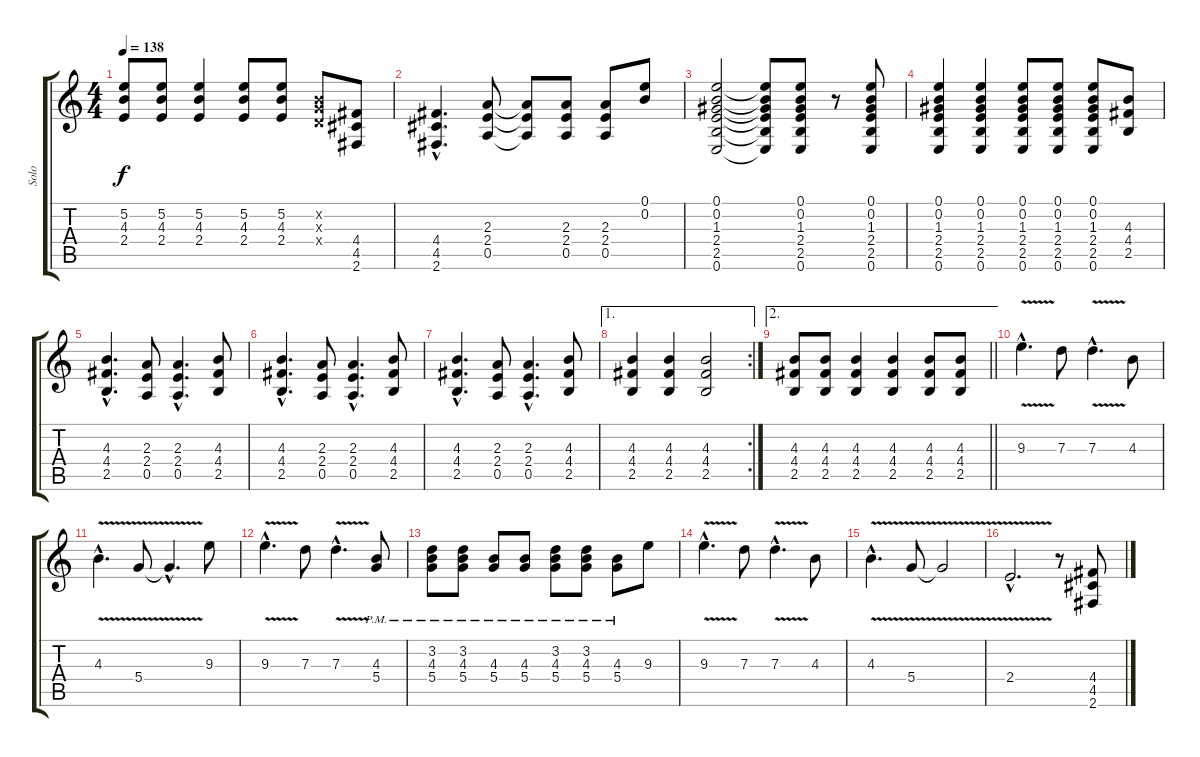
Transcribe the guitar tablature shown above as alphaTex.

\track ("Solo" "Solo") {instrument overdrivenguitar}
\staff {score tabs}
\tuning (E4 B3 G3 D3 A2 E2) {hide}
\ts (4 4)
\tempo 138
\clef g2
\ks c
(5.2{t} 4.3{t} 2.4{t}).8{dy f} (5.2 4.3 2.4).8 (5.2 4.3 2.4).4 (5.2 4.3 2.4).8 (5.2 4.3 2.4).8 (0.2{x} 0.3{x} 0.4{x}).8 (4.4 4.5 2.6).8 |
(4.4{hac} 4.5{hac} 2.6{hac}).4{d} (2.3 2.4 0.5).8 (2.3{t} 2.4{t} 0.5{t}).8 (2.3 2.4 0.5).8 (2.3 2.4 0.5).8 (0.1 0.2).8 |
(0.1 0.2 1.3 2.4 2.5 0.6).2 (0.1{t} 0.2{t} 1.3{t} 2.4{t} 2.5{t} 0.6{t}).8 (0.1 0.2 1.3 2.4 2.5 0.6).8 r.8 (0.1 0.2 1.3 2.4 2.5 0.6).8 |
(0.1 0.2 1.3 2.4 2.5 0.6).4 (0.1 0.2 1.3 2.4 2.5 0.6).4 (0.1 0.2 1.3 2.4 2.5 0.6).8 (0.1 0.2 1.3 2.4 2.5 0.6).8 (0.1 0.2 1.3 2.4 2.5 0.6).8 (4.3 4.4 2.5).8 |
(4.3{hac} 4.4{hac} 2.5{hac}).4{d} (2.3 2.4 0.5).8 (2.3{hac} 2.4{hac} 0.5{hac}).4{d} (4.3 4.4 2.5).8 |
(4.3{hac} 4.4{hac} 2.5{hac}).4{d} (2.3 2.4 0.5).8 (2.3{hac} 2.4{hac} 0.5{hac}).4{d} (4.3 4.4 2.5).8 |
(4.3{hac} 4.4{hac} 2.5{hac}).4{d} (2.3 2.4 0.5).8 (2.3{hac} 2.4{hac} 0.5{hac}).4{d} (4.3 4.4 2.5).8 |
\ae 1
\rc 2
(4.3 4.4 2.5).4 (4.3 4.4 2.5).4 (4.3 4.4 2.5).2 |
\ae 2
\barLineRight lightlight
(4.3 4.4 2.5).8 (4.3 4.4 2.5).8 (4.3 4.4 2.5).4 (4.3 4.4 2.5).4 (4.3 4.4 2.5).8 (4.3 4.4 2.5).8 |
9.3{v hac}.4{d} 7.3.8 7.3{v hac}.4{d} 4.3.8 |
4.3{v hac}.4{d} 5.4{v}.8 5.4{hac t}.4{d} 9.3.8 |
9.3{v hac}.4{d} 7.3.8 7.3{v hac}.4{d} (4.3{pm} 5.4{pm}).8 |
(3.2{pm} 4.3{pm} 5.4{pm}).8 (3.2{pm} 4.3{pm} 5.4{pm}).8 (4.3{pm} 5.4{pm}).8 (4.3{pm} 5.4{pm}).8 (3.2{pm} 4.3{pm} 5.4{pm}).8 (3.2{pm} 4.3{pm} 5.4{pm}).8 (4.3{pm} 5.4{pm}).8 9.3.8 |
9.3{v hac}.4{d} 7.3.8 7.3{v hac}.4{d} 4.3.8 |
4.3{v hac}.4{d} 5.4{v}.8 5.4{t}.2 |
2.4{v hac}.2{d} r.8 (4.4 4.5 2.6).8
